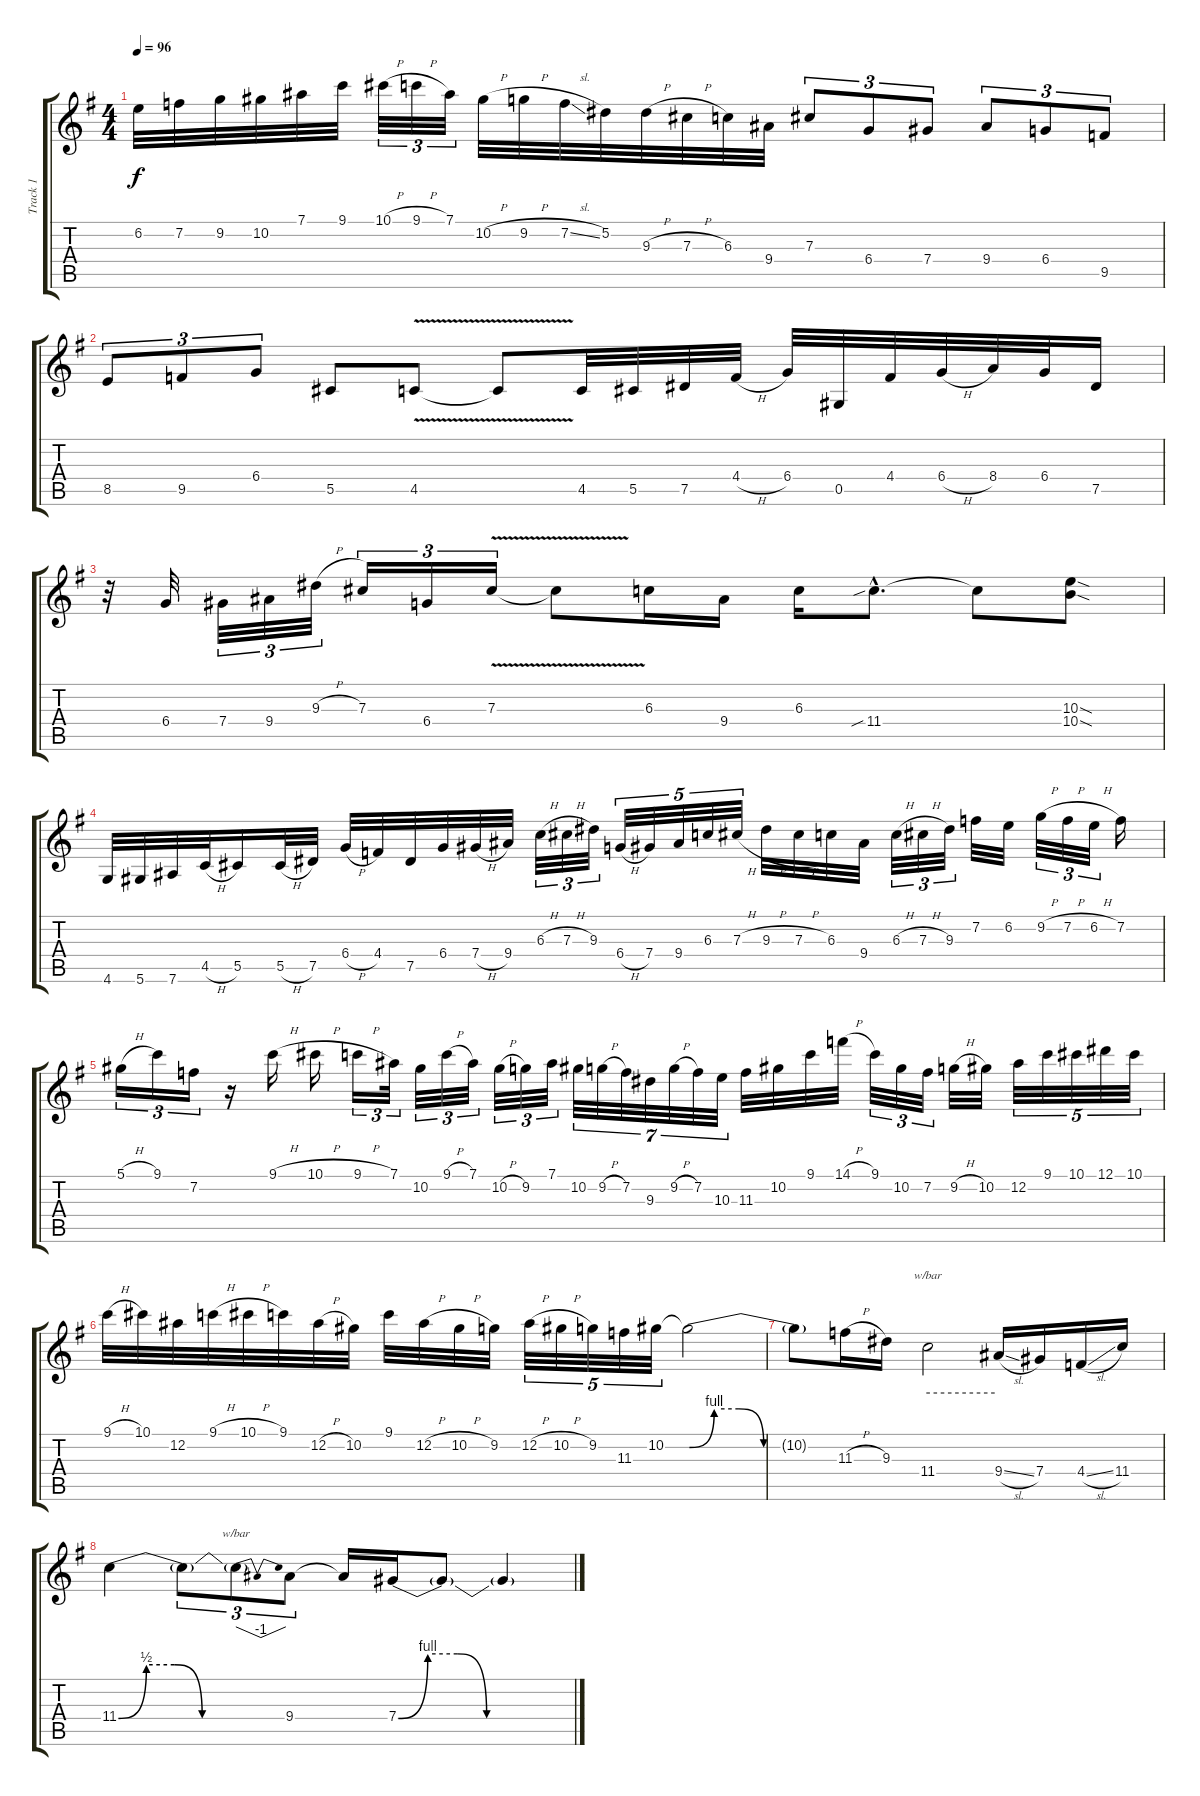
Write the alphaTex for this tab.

\track ("Track 1" "Track 1") {instrument overdrivenguitar}
\staff {score tabs}
\tuning (Eb4 Bb3 Gb3 Db3 Ab2 Eb2) {hide}
\ts (4 4)
\tempo 96
\clef g2
\ks g
6.2.32{dy f} 7.2.32 9.2.32 10.2.32 7.1.32 9.1.32 10.1{h}.32{tu (3 2)} 9.1{h}.32{tu (3 2)} 7.1.32{tu (3 2)} 10.2{h}.32 9.2{h}.32 7.2{sl}.32 5.2.32 9.3{h}.32 7.3{h}.32 6.3.32 9.4.32 7.3.8{tu (3 2)} 6.4.8{tu (3 2)} 7.4.8{tu (3 2)} 9.4.8{tu (3 2)} 6.4.8{tu (3 2)} 9.5.8{tu (3 2)} |
8.5.8{tu (3 2)} 9.5.8{tu (3 2)} 6.4.8{tu (3 2)} 5.5.8 4.5{v}.8 4.5{t}.8 4.5.32 5.5.32 7.5.32 4.4{h}.32 6.4.32 0.5.32 4.4.32 6.4{h}.32 8.4.32 6.4.32 7.5.16 |
r.32 6.4.32 7.4.32{tu (3 2)} 9.4.32{tu (3 2)} 9.3{h}.32{tu (3 2)} 7.3.16{tu (3 2)} 6.4.16{tu (3 2)} 7.3{v}.16{tu (3 2)} 7.3{t}.8 6.3.16 9.4.16 6.3.16 11.4{sib hac}.8{d} 11.4{t}.8 (10.3{sod} 10.4{sod}).8 |
4.6.32 5.6.32 7.6.32 4.5{h}.32 5.5.16 5.5{h}.32 7.5.32 6.4{h}.32 4.4.32 7.5.32 6.4.32 7.4{h}.32 9.4.32 6.3{h}.32{tu (3 2)} 7.3{h}.32{tu (3 2)} 9.3.32{tu (3 2)} 6.4{h}.32{tu (5 4)} 7.4.32{tu (5 4)} 9.4.32{tu (5 4)} 6.3.32{tu (5 4)} 7.3{h}.32{tu (5 4)} 9.3{h}.32 7.3{h}.32 6.3.32 9.4.32 6.3{h}.32{tu (3 2)} 7.3{h}.32{tu (3 2)} 9.3.32{tu (3 2)} 7.2.32 6.2.32 9.2{h}.32{tu (3 2)} 7.2{h}.32{tu (3 2)} 6.2{h}.32{tu (3 2)} 7.2.16 |
5.1{h}.16{tu (3 2)} 9.1.16{tu (3 2)} 7.2.16{tu (3 2)} r.16 9.1{h}.16 10.1{h}.16 9.1{h}.16{tu (3 2)} 7.1.32{tu (3 2)} 10.2.32{tu (3 2)} 9.1{h}.32{tu (3 2)} 7.1.32{tu (3 2)} 10.2{h}.32{tu (3 2)} 9.2.32{tu (3 2)} 7.1.32{tu (3 2)} 10.2.32{tu (7 4)} 9.2{h}.32{tu (7 4)} 7.2.32{tu (7 4)} 9.3.32{tu (7 4)} 9.2{h}.32{tu (7 4)} 7.2.32{tu (7 4)} 10.3.32{tu (7 4)} 11.3.32 10.2.32 9.1.32 14.1{h}.32 9.1.32{tu (3 2)} 10.2.32{tu (3 2)} 7.2.32{tu (3 2)} 9.2{h}.32 10.2.32 12.2.32{tu (5 4)} 9.1.32{tu (5 4)} 10.1.32{tu (5 4)} 12.1.32{tu (5 4)} 10.1.32{tu (5 4)} |
9.1{h}.32 10.1.32 12.2.32 9.1{h}.32 10.1{h}.32 9.1.32 12.2{h}.32 10.2.32 9.1.32 12.2{h}.32 10.2{h}.32 9.2.32 12.2{h}.32{tu (5 4)} 10.2{h}.32{tu (5 4)} 9.2.32{tu (5 4)} 11.3.32{tu (5 4)} 10.2.32{tu (5 4)} 10.2{be (custom 0 0 10 4 20 4 30 0 60 0) t}.2 |
10.2{t}.8 11.3{h}.16 9.3.16 11.4.2{tbe (hold default 0 0 60 0)} 9.4{sl}.16 7.4.16 4.4{sl}.16 11.4.16 |
11.4{be (custom 0 0 10 2 20 2 30 0 60 0)}.4 11.4{t}.8{tu (3 2)} 11.4{t}.8{tu (3 2) tbe (dip default 0 0 30 -4 60 0)} 9.4.8{tu (3 2)} 9.4{t}.16 7.4{be (custom 0 0 10 4 20 4 30 0 60 0)}.16 7.4{t}.8 7.4{t}.4
